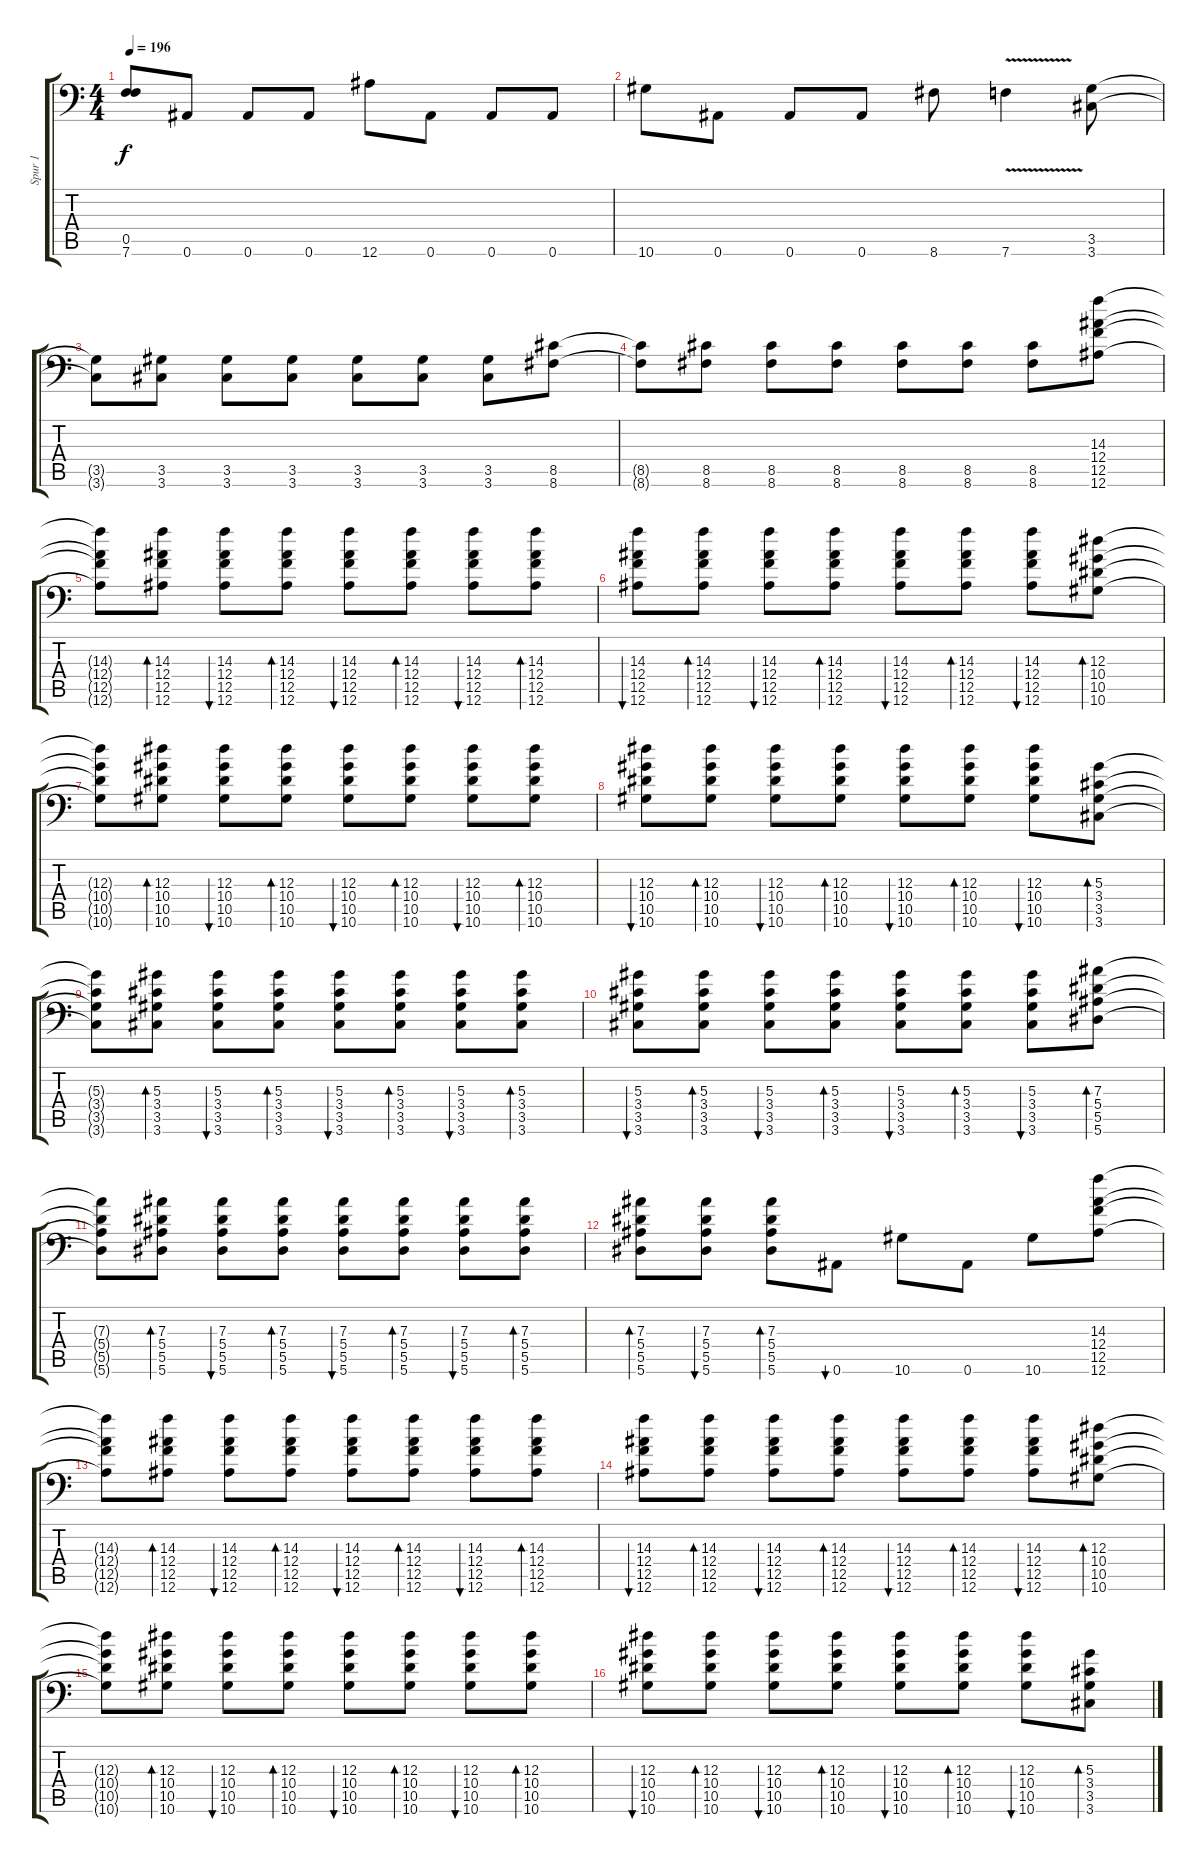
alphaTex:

\track ("Spur 1" "Spur 1") {instrument distortionguitar}
\staff {score tabs}
\tuning (C4 G3 Eb3 Bb2 F2 Bb1) {hide}
\ts (4 4)
\tempo 196
\clef f4
\ks c
(0.5 7.6{t}).8{dy f} 0.6.8 0.6.8 0.6.8 12.6.8 0.6.8 0.6.8 0.6.8 |
10.6.8 0.6.8 0.6.8 0.6.8 8.6.8 7.6{v}.4 (3.5 3.6).8 |
(3.5{t} 3.6{t}).8 (3.5 3.6).8 (3.5 3.6).8 (3.5 3.6).8 (3.5 3.6).8 (3.5 3.6).8 (3.5 3.6).8 (8.5 8.6).8 |
(8.5{t} 8.6{t}).8 (8.5 8.6).8 (8.5 8.6).8 (8.5 8.6).8 (8.5 8.6).8 (8.5 8.6).8 (8.5 8.6).8 (14.3 12.4 12.5 12.6).8 |
(14.3{t} 12.4{t} 12.5{t} 12.6{t}).8 (14.3 12.4 12.5 12.6).8{bd 60} (14.3 12.4 12.5 12.6).8{bu 60} (14.3 12.4 12.5 12.6).8{bd 60} (14.3 12.4 12.5 12.6).8{bu 60} (14.3 12.4 12.5 12.6).8{bd 60} (14.3 12.4 12.5 12.6).8{bu 60} (14.3 12.4 12.5 12.6).8{bd 60} |
(14.3 12.4 12.5 12.6).8{bu 60} (14.3 12.4 12.5 12.6).8{bd 60} (14.3 12.4 12.5 12.6).8{bu 60} (14.3 12.4 12.5 12.6).8{bd 60} (14.3 12.4 12.5 12.6).8{bu 60} (14.3 12.4 12.5 12.6).8{bd 60} (14.3 12.4 12.5 12.6).8{bu 60} (12.3 10.4 10.5 10.6).8{bd 60} |
(12.3{t} 10.4{t} 10.5{t} 10.6{t}).8 (12.3 10.4 10.5 10.6).8{bd 60} (12.3 10.4 10.5 10.6).8{bu 60} (12.3 10.4 10.5 10.6).8{bd 60} (12.3 10.4 10.5 10.6).8{bu 60} (12.3 10.4 10.5 10.6).8{bd 60} (12.3 10.4 10.5 10.6).8{bu 60} (12.3 10.4 10.5 10.6).8{bd 60} |
(12.3 10.4 10.5 10.6).8{bu 60} (12.3 10.4 10.5 10.6).8{bd 60} (12.3 10.4 10.5 10.6).8{bu 60} (12.3 10.4 10.5 10.6).8{bd 60} (12.3 10.4 10.5 10.6).8{bu 60} (12.3 10.4 10.5 10.6).8{bd 60} (12.3 10.4 10.5 10.6).8{bu 60} (5.3 3.4 3.5 3.6).8{bd 60} |
(5.3{t} 3.4{t} 3.5{t} 3.6{t}).8 (5.3 3.4 3.5 3.6).8{bd 60} (5.3 3.4 3.5 3.6).8{bu 60} (5.3 3.4 3.5 3.6).8{bd 60} (5.3 3.4 3.5 3.6).8{bu 60} (5.3 3.4 3.5 3.6).8{bd 60} (5.3 3.4 3.5 3.6).8{bu 60} (5.3 3.4 3.5 3.6).8{bd 60} |
(5.3 3.4 3.5 3.6).8{bu 60} (5.3 3.4 3.5 3.6).8{bd 60} (5.3 3.4 3.5 3.6).8{bu 60} (5.3 3.4 3.5 3.6).8{bd 60} (5.3 3.4 3.5 3.6).8{bu 60} (5.3 3.4 3.5 3.6).8{bd 60} (5.3 3.4 3.5 3.6).8{bu 60} (7.3 5.4 5.5 5.6).8{bd 60} |
(7.3{t} 5.4{t} 5.5{t} 5.6{t}).8 (7.3 5.4 5.5 5.6).8{bd 60} (7.3 5.4 5.5 5.6).8{bu 60} (7.3 5.4 5.5 5.6).8{bd 60} (7.3 5.4 5.5 5.6).8{bu 60} (7.3 5.4 5.5 5.6).8{bd 60} (7.3 5.4 5.5 5.6).8{bu 60} (7.3 5.4 5.5 5.6).8{bd 60} |
(7.3 5.4 5.5 5.6).8{bd 60} (7.3 5.4 5.5 5.6).8{bu 60} (7.3 5.4 5.5 5.6).8{bd 60} 0.6.8{bu 60} 10.6.8 0.6.8 10.6.8 (14.3 12.4 12.5 12.6).8 |
(14.3{t} 12.4{t} 12.5{t} 12.6{t}).8 (14.3 12.4 12.5 12.6).8{bd 60} (14.3 12.4 12.5 12.6).8{bu 60} (14.3 12.4 12.5 12.6).8{bd 60} (14.3 12.4 12.5 12.6).8{bu 60} (14.3 12.4 12.5 12.6).8{bd 60} (14.3 12.4 12.5 12.6).8{bu 60} (14.3 12.4 12.5 12.6).8{bd 60} |
(14.3 12.4 12.5 12.6).8{bu 60} (14.3 12.4 12.5 12.6).8{bd 60} (14.3 12.4 12.5 12.6).8{bu 60} (14.3 12.4 12.5 12.6).8{bd 60} (14.3 12.4 12.5 12.6).8{bu 60} (14.3 12.4 12.5 12.6).8{bd 60} (14.3 12.4 12.5 12.6).8{bu 60} (12.3 10.4 10.5 10.6).8{bd 60} |
(12.3{t} 10.4{t} 10.5{t} 10.6{t}).8 (12.3 10.4 10.5 10.6).8{bd 60} (12.3 10.4 10.5 10.6).8{bu 60} (12.3 10.4 10.5 10.6).8{bd 60} (12.3 10.4 10.5 10.6).8{bu 60} (12.3 10.4 10.5 10.6).8{bd 60} (12.3 10.4 10.5 10.6).8{bu 60} (12.3 10.4 10.5 10.6).8{bd 60} |
(12.3 10.4 10.5 10.6).8{bu 60} (12.3 10.4 10.5 10.6).8{bd 60} (12.3 10.4 10.5 10.6).8{bu 60} (12.3 10.4 10.5 10.6).8{bd 60} (12.3 10.4 10.5 10.6).8{bu 60} (12.3 10.4 10.5 10.6).8{bd 60} (12.3 10.4 10.5 10.6).8{bu 60} (5.3 3.4 3.5 3.6).8{bd 60}
